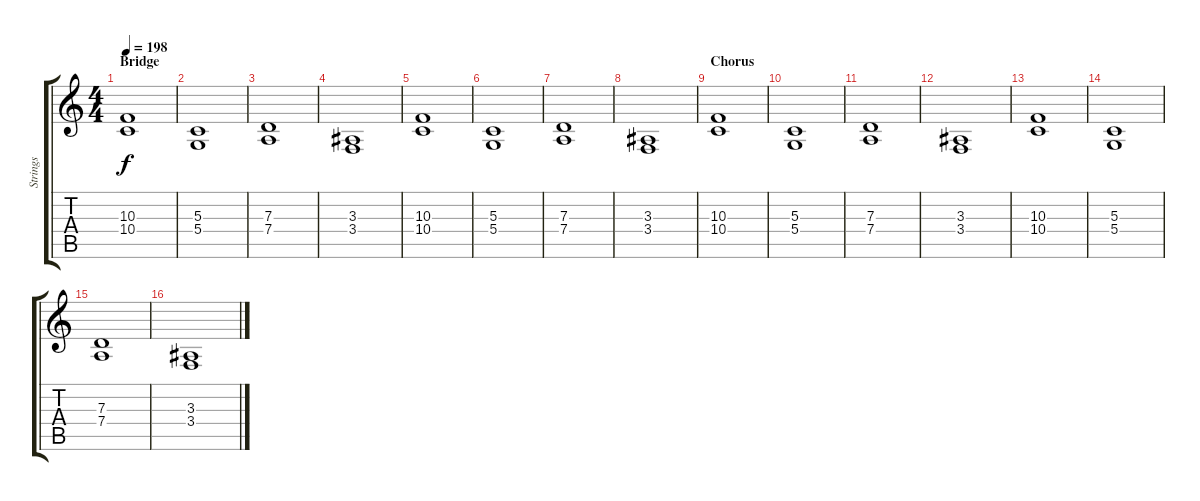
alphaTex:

\track ("Strings" "Strings") {instrument stringensemble1}
\staff {score tabs}
\tuning (E4 B3 G3 D3 A2 E2) {hide}
\ts (4 4)
\section ("" "Bridge")
\tempo 198
\clef g2
\ks c
(10.3 10.4).1{dy f} |
(5.3 5.4).1 |
(7.3 7.4).1 |
(3.3 3.4).1 |
(10.3 10.4).1 |
(5.3 5.4).1 |
(7.3 7.4).1 |
(3.3 3.4).1 |
\section ("" "Chorus")
(10.3 10.4).1 |
(5.3 5.4).1 |
(7.3 7.4).1 |
(3.3 3.4).1 |
(10.3 10.4).1 |
(5.3 5.4).1 |
(7.3 7.4).1 |
(3.3 3.4).1
